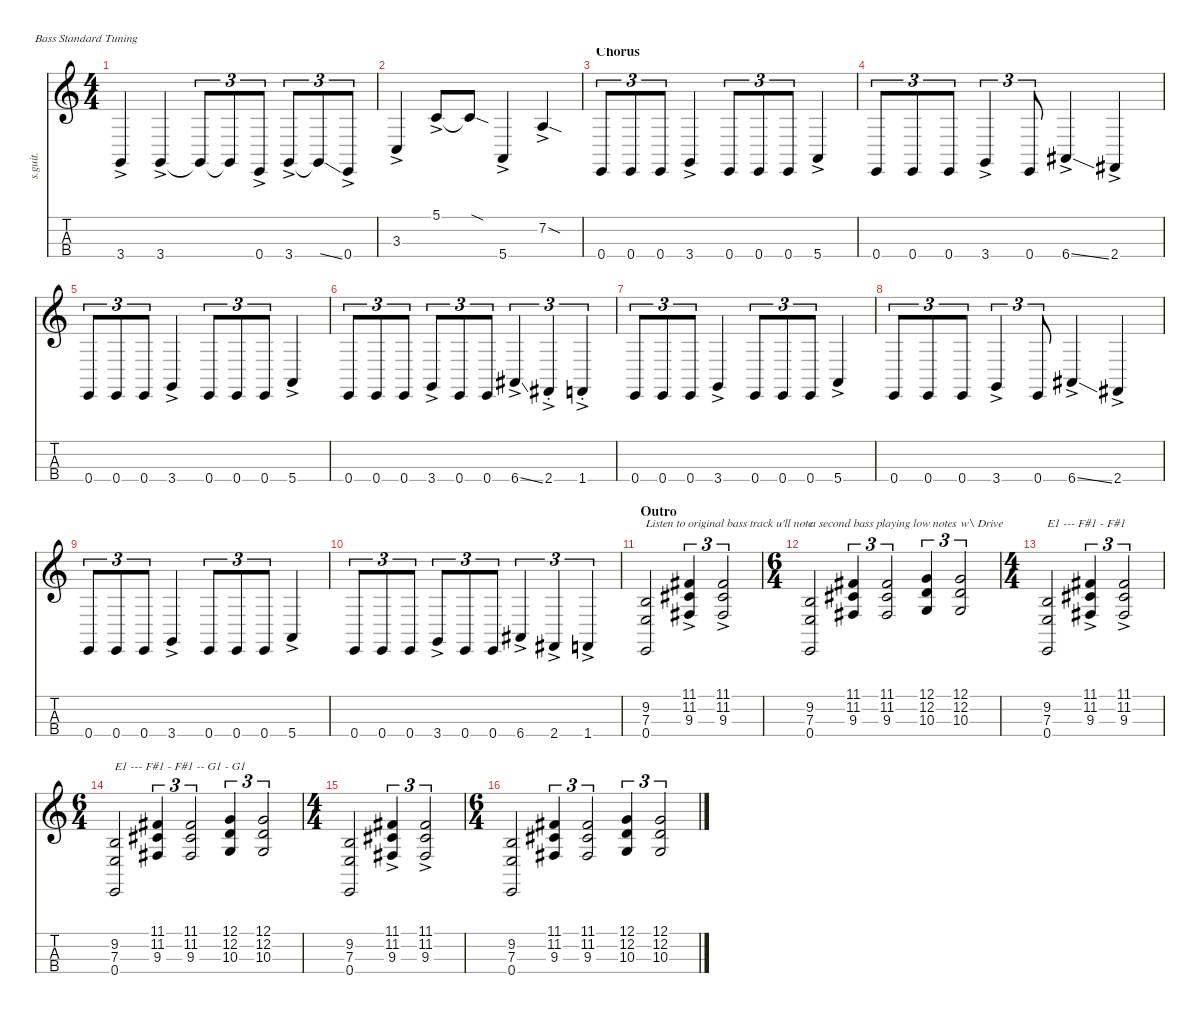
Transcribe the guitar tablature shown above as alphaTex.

\defaultSystemsLayout 4
\hideDynamics
\bracketExtendMode nobrackets
\track ("Cliff Burton (Clean Bass)" "s.guit.") {instrument electricbassfinger}
\staff {score tabs}
\tuning (G2 D2 A1 E1)
\ts (4 4)
\tempo (118 hide)
\clef g2
\ks c
3.4{ac}.4{lyrics (0 "") lyrics (1 "") lyrics (2 "") lyrics (3 "") lyrics (4 "") dy mp} 3.4{ac}.4{lyrics (0 "") lyrics (1 "") lyrics (2 "") lyrics (3 "") lyrics (4 "")} 3.4{t}.8{tu (3 2) lyrics (0 "") lyrics (1 "") lyrics (2 "") lyrics (3 "") lyrics (4 "") dy f} 3.4{t}.8{tu (3 2) lyrics (0 "") lyrics (1 "") lyrics (2 "") lyrics (3 "") lyrics (4 "")} 0.4{ac}.8{tu (3 2) lyrics (0 "") lyrics (1 "") lyrics (2 "") lyrics (3 "") lyrics (4 "") dy mp} 3.4{ac}.8{tu (3 2) lyrics (0 "") lyrics (1 "") lyrics (2 "") lyrics (3 "") lyrics (4 "")} 3.4{ss t}.8{tu (3 2) lyrics (0 "") lyrics (1 "") lyrics (2 "") lyrics (3 "") lyrics (4 "") dy f} 0.4{ac}.8{tu (3 2) lyrics (0 "") lyrics (1 "") lyrics (2 "") lyrics (3 "") lyrics (4 "") dy mp} |
3.3{ac}.4{lyrics (0 "") lyrics (1 "") lyrics (2 "") lyrics (3 "") lyrics (4 "")} 5.1{ac}.8{lyrics (0 "") lyrics (1 "") lyrics (2 "") lyrics (3 "") lyrics (4 "") dy p} 5.1{sod t}.8{lyrics (0 "") lyrics (1 "") lyrics (2 "") lyrics (3 "") lyrics (4 "") dy f} 5.4{ac}.4{lyrics (0 "") lyrics (1 "") lyrics (2 "") lyrics (3 "") lyrics (4 "") dy mp} 7.2{sod ac}.4{lyrics (0 "") lyrics (1 "") lyrics (2 "") lyrics (3 "") lyrics (4 "") dy p} |
\section ("" "Chorus")
0.4.8{tu (3 2) lyrics (0 "") lyrics (1 "") lyrics (2 "") lyrics (3 "") lyrics (4 "") dy f} 0.4.8{tu (3 2) lyrics (0 "") lyrics (1 "") lyrics (2 "") lyrics (3 "") lyrics (4 "")} 0.4.8{tu (3 2) lyrics (0 "") lyrics (1 "") lyrics (2 "") lyrics (3 "") lyrics (4 "")} 3.4{ac}.4{lyrics (0 "") lyrics (1 "") lyrics (2 "") lyrics (3 "") lyrics (4 "") dy p} 0.4.8{tu (3 2) lyrics (0 "") lyrics (1 "") lyrics (2 "") lyrics (3 "") lyrics (4 "") dy f} 0.4.8{tu (3 2) lyrics (0 "") lyrics (1 "") lyrics (2 "") lyrics (3 "") lyrics (4 "")} 0.4.8{tu (3 2) lyrics (0 "") lyrics (1 "") lyrics (2 "") lyrics (3 "") lyrics (4 "")} 5.4{ac}.4{lyrics (0 "") lyrics (1 "") lyrics (2 "") lyrics (3 "") lyrics (4 "") dy p} |
0.4.8{tu (3 2) lyrics (0 "") lyrics (1 "") lyrics (2 "") lyrics (3 "") lyrics (4 "") dy f} 0.4.8{tu (3 2) lyrics (0 "") lyrics (1 "") lyrics (2 "") lyrics (3 "") lyrics (4 "")} 0.4.8{tu (3 2) lyrics (0 "") lyrics (1 "") lyrics (2 "") lyrics (3 "") lyrics (4 "")} 3.4{ac}.4{tu (3 2) lyrics (0 "") lyrics (1 "") lyrics (2 "") lyrics (3 "") lyrics (4 "") dy p} 0.4.8{tu (3 2) lyrics (0 "") lyrics (1 "") lyrics (2 "") lyrics (3 "") lyrics (4 "") dy f} 6.4{ss ac acc #}.4{lyrics (0 "") lyrics (1 "") lyrics (2 "") lyrics (3 "") lyrics (4 "") dy p} 2.4{ac acc #}.4{lyrics (0 "") lyrics (1 "") lyrics (2 "") lyrics (3 "") lyrics (4 "")} |
0.4.8{tu (3 2) lyrics (0 "") lyrics (1 "") lyrics (2 "") lyrics (3 "") lyrics (4 "") dy f} 0.4.8{tu (3 2) lyrics (0 "") lyrics (1 "") lyrics (2 "") lyrics (3 "") lyrics (4 "")} 0.4.8{tu (3 2) lyrics (0 "") lyrics (1 "") lyrics (2 "") lyrics (3 "") lyrics (4 "")} 3.4{ac}.4{lyrics (0 "") lyrics (1 "") lyrics (2 "") lyrics (3 "") lyrics (4 "") dy p} 0.4.8{tu (3 2) lyrics (0 "") lyrics (1 "") lyrics (2 "") lyrics (3 "") lyrics (4 "") dy f} 0.4.8{tu (3 2) lyrics (0 "") lyrics (1 "") lyrics (2 "") lyrics (3 "") lyrics (4 "")} 0.4.8{tu (3 2) lyrics (0 "") lyrics (1 "") lyrics (2 "") lyrics (3 "") lyrics (4 "")} 5.4{ac}.4{lyrics (0 "") lyrics (1 "") lyrics (2 "") lyrics (3 "") lyrics (4 "") dy p} |
0.4.8{tu (3 2) lyrics (0 "") lyrics (1 "") lyrics (2 "") lyrics (3 "") lyrics (4 "") dy f} 0.4.8{tu (3 2) lyrics (0 "") lyrics (1 "") lyrics (2 "") lyrics (3 "") lyrics (4 "")} 0.4.8{tu (3 2) lyrics (0 "") lyrics (1 "") lyrics (2 "") lyrics (3 "") lyrics (4 "")} 3.4{ac}.8{tu (3 2) lyrics (0 "") lyrics (1 "") lyrics (2 "") lyrics (3 "") lyrics (4 "") dy p} 0.4.8{tu (3 2) lyrics (0 "") lyrics (1 "") lyrics (2 "") lyrics (3 "") lyrics (4 "") dy f} 0.4.8{tu (3 2) lyrics (0 "") lyrics (1 "") lyrics (2 "") lyrics (3 "") lyrics (4 "")} 6.4{ss ac acc #}.4{tu (3 2) lyrics (0 "") lyrics (1 "") lyrics (2 "") lyrics (3 "") lyrics (4 "") dy p} 2.4{ac st acc #}.4{tu (3 2) lyrics (0 "") lyrics (1 "") lyrics (2 "") lyrics (3 "") lyrics (4 "")} 1.4{ac st}.4{tu (3 2) lyrics (0 "") lyrics (1 "") lyrics (2 "") lyrics (3 "") lyrics (4 "")} |
0.4.8{tu (3 2) lyrics (0 "") lyrics (1 "") lyrics (2 "") lyrics (3 "") lyrics (4 "") dy f} 0.4.8{tu (3 2) lyrics (0 "") lyrics (1 "") lyrics (2 "") lyrics (3 "") lyrics (4 "")} 0.4.8{tu (3 2) lyrics (0 "") lyrics (1 "") lyrics (2 "") lyrics (3 "") lyrics (4 "")} 3.4{ac}.4{lyrics (0 "") lyrics (1 "") lyrics (2 "") lyrics (3 "") lyrics (4 "") dy p} 0.4.8{tu (3 2) lyrics (0 "") lyrics (1 "") lyrics (2 "") lyrics (3 "") lyrics (4 "") dy f} 0.4.8{tu (3 2) lyrics (0 "") lyrics (1 "") lyrics (2 "") lyrics (3 "") lyrics (4 "")} 0.4.8{tu (3 2) lyrics (0 "") lyrics (1 "") lyrics (2 "") lyrics (3 "") lyrics (4 "")} 5.4{ac}.4{lyrics (0 "") lyrics (1 "") lyrics (2 "") lyrics (3 "") lyrics (4 "") dy p} |
0.4.8{tu (3 2) lyrics (0 "") lyrics (1 "") lyrics (2 "") lyrics (3 "") lyrics (4 "") dy f} 0.4.8{tu (3 2) lyrics (0 "") lyrics (1 "") lyrics (2 "") lyrics (3 "") lyrics (4 "")} 0.4.8{tu (3 2) lyrics (0 "") lyrics (1 "") lyrics (2 "") lyrics (3 "") lyrics (4 "")} 3.4{ac}.4{tu (3 2) lyrics (0 "") lyrics (1 "") lyrics (2 "") lyrics (3 "") lyrics (4 "") dy p} 0.4.8{tu (3 2) lyrics (0 "") lyrics (1 "") lyrics (2 "") lyrics (3 "") lyrics (4 "") dy f} 6.4{ss ac acc #}.4{lyrics (0 "") lyrics (1 "") lyrics (2 "") lyrics (3 "") lyrics (4 "") dy p} 2.4{ac acc #}.4{lyrics (0 "") lyrics (1 "") lyrics (2 "") lyrics (3 "") lyrics (4 "")} |
0.4.8{tu (3 2) lyrics (0 "") lyrics (1 "") lyrics (2 "") lyrics (3 "") lyrics (4 "") dy f} 0.4.8{tu (3 2) lyrics (0 "") lyrics (1 "") lyrics (2 "") lyrics (3 "") lyrics (4 "")} 0.4.8{tu (3 2) lyrics (0 "") lyrics (1 "") lyrics (2 "") lyrics (3 "") lyrics (4 "")} 3.4{ac}.4{lyrics (0 "") lyrics (1 "") lyrics (2 "") lyrics (3 "") lyrics (4 "") dy p} 0.4.8{tu (3 2) lyrics (0 "") lyrics (1 "") lyrics (2 "") lyrics (3 "") lyrics (4 "") dy f} 0.4.8{tu (3 2) lyrics (0 "") lyrics (1 "") lyrics (2 "") lyrics (3 "") lyrics (4 "")} 0.4.8{tu (3 2) lyrics (0 "") lyrics (1 "") lyrics (2 "") lyrics (3 "") lyrics (4 "")} 5.4{ac}.4{lyrics (0 "") lyrics (1 "") lyrics (2 "") lyrics (3 "") lyrics (4 "") dy p} |
0.4.8{tu (3 2) lyrics (0 "") lyrics (1 "") lyrics (2 "") lyrics (3 "") lyrics (4 "") dy f} 0.4.8{tu (3 2) lyrics (0 "") lyrics (1 "") lyrics (2 "") lyrics (3 "") lyrics (4 "")} 0.4.8{tu (3 2) lyrics (0 "") lyrics (1 "") lyrics (2 "") lyrics (3 "") lyrics (4 "")} 3.4{ac}.8{tu (3 2) lyrics (0 "") lyrics (1 "") lyrics (2 "") lyrics (3 "") lyrics (4 "") dy p} 0.4.8{tu (3 2) lyrics (0 "") lyrics (1 "") lyrics (2 "") lyrics (3 "") lyrics (4 "") dy ff} 0.4.8{tu (3 2) lyrics (0 "") lyrics (1 "") lyrics (2 "") lyrics (3 "") lyrics (4 "")} 6.4{ac acc #}.4{tu (3 2) lyrics (0 "") lyrics (1 "") lyrics (2 "") lyrics (3 "") lyrics (4 "") dy mf} 2.4{ac acc #}.4{tu (3 2) lyrics (0 "") lyrics (1 "") lyrics (2 "") lyrics (3 "") lyrics (4 "")} 1.4{ac}.4{tu (3 2) lyrics (0 "") lyrics (1 "") lyrics (2 "") lyrics (3 "") lyrics (4 "")} |
\section ("" "Outro")
(9.2 7.3 0.4).2{txt "Listen to original bass track u'll note" lyrics (0 "") lyrics (1 "") lyrics (2 "") lyrics (3 "") lyrics (4 "") dy ff} (11.1{ac acc #} 11.2{acc #} 9.3{acc #}).4{tu (3 2) lyrics (0 "") lyrics (1 "") lyrics (2 "") lyrics (3 "") lyrics (4 "")} (11.1{ac acc #} 11.2{acc #} 9.3{acc #}).2{tu (3 2) lyrics (0 "") lyrics (1 "") lyrics (2 "") lyrics (3 "") lyrics (4 "")} |
\ts (6 4)
\beaming (8 2 2 2 2)
(9.2 7.3 0.4).2{txt "a second bass playing low notes" lyrics (0 "") lyrics (1 "") lyrics (2 "") lyrics (3 "") lyrics (4 "")} (11.1{acc #} 11.2{acc #} 9.3{acc #}).4{tu (3 2) lyrics (0 "") lyrics (1 "") lyrics (2 "") lyrics (3 "") lyrics (4 "")} (11.1{acc #} 11.2{acc #} 9.3{acc #}).2{tu (3 2) lyrics (0 "") lyrics (1 "") lyrics (2 "") lyrics (3 "") lyrics (4 "")} (12.1 12.2 10.3).4{tu (3 2) lyrics (0 "") lyrics (1 "") lyrics (2 "") lyrics (3 "") lyrics (4 "")} (12.1 12.2 10.3).2{tu (3 2) txt "w\\ Drive" lyrics (0 "") lyrics (1 "") lyrics (2 "") lyrics (3 "") lyrics (4 "")} |
\ts (4 4)
\beaming (8 2 2 2 2)
(9.2 7.3 0.4).2{txt "E1 --- F#1 - F#1" lyrics (0 "") lyrics (1 "") lyrics (2 "") lyrics (3 "") lyrics (4 "")} (11.1{ac acc #} 11.2{acc #} 9.3{acc #}).4{tu (3 2) lyrics (0 "") lyrics (1 "") lyrics (2 "") lyrics (3 "") lyrics (4 "")} (11.1{ac acc #} 11.2{acc #} 9.3{acc #}).2{tu (3 2) lyrics (0 "") lyrics (1 "") lyrics (2 "") lyrics (3 "") lyrics (4 "")} |
\ts (6 4)
\beaming (8 2 2 2 2)
(9.2 7.3 0.4).2{txt "E1 --- F#1 - F#1 -- G1 - G1" lyrics (0 "") lyrics (1 "") lyrics (2 "") lyrics (3 "") lyrics (4 "")} (11.1{acc #} 11.2{acc #} 9.3{acc #}).4{tu (3 2) lyrics (0 "") lyrics (1 "") lyrics (2 "") lyrics (3 "") lyrics (4 "")} (11.1{acc #} 11.2{acc #} 9.3{acc #}).2{tu (3 2) lyrics (0 "") lyrics (1 "") lyrics (2 "") lyrics (3 "") lyrics (4 "")} (12.1 12.2 10.3).4{tu (3 2) lyrics (0 "") lyrics (1 "") lyrics (2 "") lyrics (3 "") lyrics (4 "")} (12.1 12.2 10.3).2{tu (3 2) lyrics (0 "") lyrics (1 "") lyrics (2 "") lyrics (3 "") lyrics (4 "")} |
\ts (4 4)
\beaming (8 2 2 2 2)
(9.2 7.3 0.4).2{lyrics (0 "") lyrics (1 "") lyrics (2 "") lyrics (3 "") lyrics (4 "")} (11.1{ac acc #} 11.2{acc #} 9.3{acc #}).4{tu (3 2) lyrics (0 "") lyrics (1 "") lyrics (2 "") lyrics (3 "") lyrics (4 "")} (11.1{ac acc #} 11.2{acc #} 9.3{acc #}).2{tu (3 2) lyrics (0 "") lyrics (1 "") lyrics (2 "") lyrics (3 "") lyrics (4 "")} |
\ts (6 4)
\beaming (8 2 2 2 2)
(9.2 7.3 0.4).2{lyrics (0 "") lyrics (1 "") lyrics (2 "") lyrics (3 "") lyrics (4 "")} (11.1{acc #} 11.2{acc #} 9.3{acc #}).4{tu (3 2) lyrics (0 "") lyrics (1 "") lyrics (2 "") lyrics (3 "") lyrics (4 "")} (11.1{acc #} 11.2{acc #} 9.3{acc #}).2{tu (3 2) lyrics (0 "") lyrics (1 "") lyrics (2 "") lyrics (3 "") lyrics (4 "")} (12.1 12.2 10.3).4{tu (3 2) lyrics (0 "") lyrics (1 "") lyrics (2 "") lyrics (3 "") lyrics (4 "")} (12.1 12.2 10.3).2{tu (3 2) lyrics (0 "") lyrics (1 "") lyrics (2 "") lyrics (3 "") lyrics (4 "")}
